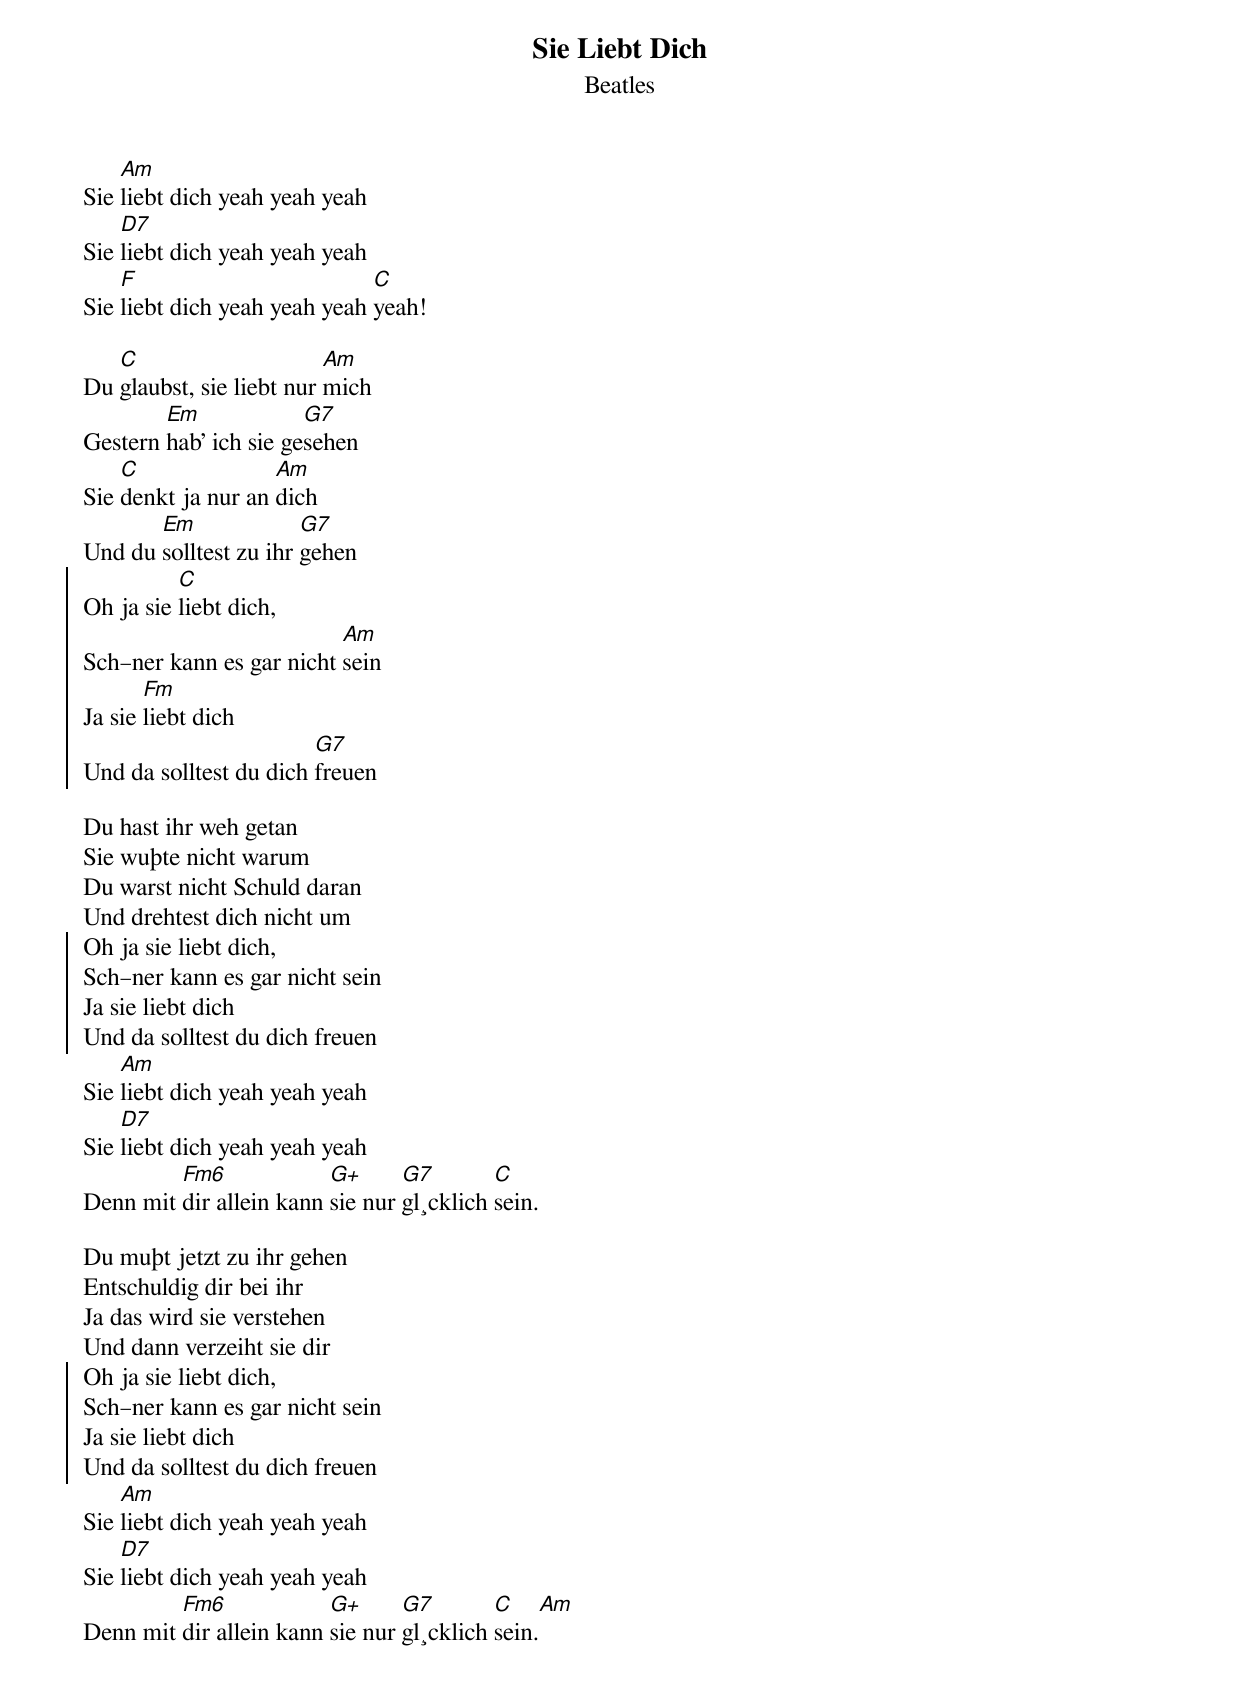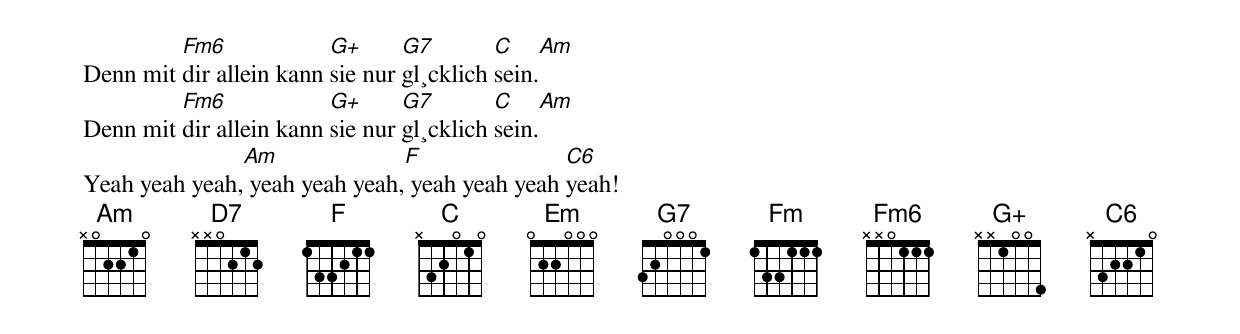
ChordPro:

{title: Sie Liebt Dich}
{subtitle: Beatles}
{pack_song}

Sie [Am]liebt dich yeah yeah yeah
Sie [D7]liebt dich yeah yeah yeah
Sie [F]liebt dich yeah yeah yeah [C]yeah!

Du [C]glaubst, sie liebt nur [Am]mich
Gestern [Em]hab' ich sie ge[G7]sehen
Sie [C]denkt ja nur an [Am]dich
Und du [Em]solltest zu ihr [G7]gehen
{soc}
Oh ja sie [C]liebt dich,
Sch–ner kann es gar nicht [Am]sein
Ja sie [Fm]liebt dich
Und da solltest du dich [G7]freuen
{eoc}

Du hast ihr weh getan
Sie wuþte nicht warum
Du warst nicht Schuld daran
Und drehtest dich nicht um
{soc}
Oh ja sie liebt dich,
Sch–ner kann es gar nicht sein
Ja sie liebt dich
Und da solltest du dich freuen
{eoc}
Sie [Am]liebt dich yeah yeah yeah
Sie [D7]liebt dich yeah yeah yeah
Denn mit [Fm6]dir allein kann [G+]sie nur [G7]gl¸cklich [C]sein.

Du muþt jetzt zu ihr gehen
Entschuldig dir bei ihr
Ja das wird sie verstehen
Und dann verzeiht sie dir
{soc}
Oh ja sie liebt dich,
Sch–ner kann es gar nicht sein
Ja sie liebt dich
Und da solltest du dich freuen
{eoc}
Sie [Am]liebt dich yeah yeah yeah
Sie [D7]liebt dich yeah yeah yeah
Denn mit [Fm6]dir allein kann [G+]sie nur [G7]gl¸cklich [C]sein.[Am]
Denn mit [Fm6]dir allein kann [G+]sie nur [G7]gl¸cklich [C]sein.[Am]
Denn mit [Fm6]dir allein kann [G+]sie nur [G7]gl¸cklich [C]sein.[Am]
Yeah yeah yeah,[Am] yeah yeah yeah,[F] yeah yeah yeah [C6]yeah!
